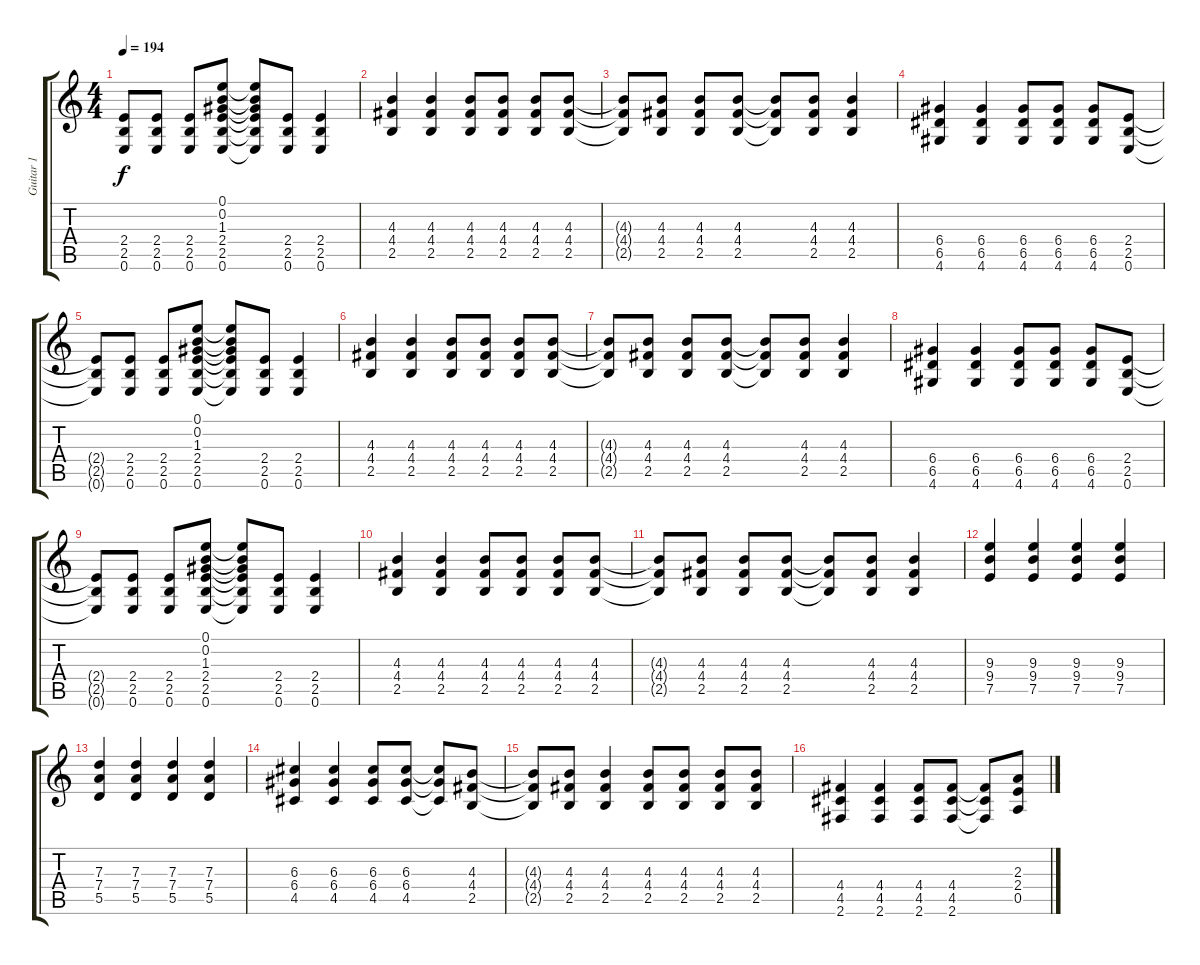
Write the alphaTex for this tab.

\track ("Guitar 1" "Guitar 1") {instrument distortionguitar}
\staff {score tabs}
\tuning (E4 B3 G3 D3 A2 E2) {hide}
\ts (4 4)
\tempo 194
\clef g2
\ks c
(2.4{t} 2.5{t} 0.6{t}).8{dy f} (2.4 2.5 0.6).8 (2.4 2.5 0.6).8 (0.1 0.2 1.3 2.4 2.5 0.6).8 (0.1{t} 0.2{t} 1.3{t} 2.4{t} 2.5{t} 0.6{t}).8 (2.4 2.5 0.6).8 (2.4 2.5 0.6).4 |
(4.3 4.4 2.5).4 (4.3 4.4 2.5).4 (4.3 4.4 2.5).8 (4.3 4.4 2.5).8 (4.3 4.4 2.5).8 (4.3 4.4 2.5).8 |
(4.3{t} 4.4{t} 2.5{t}).8 (4.3 4.4 2.5).8 (4.3 4.4 2.5).8 (4.3 4.4 2.5).8 (4.3{t} 4.4{t} 2.5{t}).8 (4.3 4.4 2.5).8 (4.3 4.4 2.5).4 |
(6.4 6.5 4.6).4 (6.4 6.5 4.6).4 (6.4 6.5 4.6).8 (6.4 6.5 4.6).8 (6.4 6.5 4.6).8 (2.4 2.5 0.6).8 |
(2.4{t} 2.5{t} 0.6{t}).8 (2.4 2.5 0.6).8 (2.4 2.5 0.6).8 (0.1 0.2 1.3 2.4 2.5 0.6).8 (0.1{t} 0.2{t} 1.3{t} 2.4{t} 2.5{t} 0.6{t}).8 (2.4 2.5 0.6).8 (2.4 2.5 0.6).4 |
(4.3 4.4 2.5).4 (4.3 4.4 2.5).4 (4.3 4.4 2.5).8 (4.3 4.4 2.5).8 (4.3 4.4 2.5).8 (4.3 4.4 2.5).8 |
(4.3{t} 4.4{t} 2.5{t}).8 (4.3 4.4 2.5).8 (4.3 4.4 2.5).8 (4.3 4.4 2.5).8 (4.3{t} 4.4{t} 2.5{t}).8 (4.3 4.4 2.5).8 (4.3 4.4 2.5).4 |
(6.4 6.5 4.6).4 (6.4 6.5 4.6).4 (6.4 6.5 4.6).8 (6.4 6.5 4.6).8 (6.4 6.5 4.6).8 (2.4 2.5 0.6).8 |
(2.4{t} 2.5{t} 0.6{t}).8 (2.4 2.5 0.6).8 (2.4 2.5 0.6).8 (0.1 0.2 1.3 2.4 2.5 0.6).8 (0.1{t} 0.2{t} 1.3{t} 2.4{t} 2.5{t} 0.6{t}).8 (2.4 2.5 0.6).8 (2.4 2.5 0.6).4 |
(4.3 4.4 2.5).4 (4.3 4.4 2.5).4 (4.3 4.4 2.5).8 (4.3 4.4 2.5).8 (4.3 4.4 2.5).8 (4.3 4.4 2.5).8 |
(4.3{t} 4.4{t} 2.5{t}).8 (4.3 4.4 2.5).8 (4.3 4.4 2.5).8 (4.3 4.4 2.5).8 (4.3{t} 4.4{t} 2.5{t}).8 (4.3 4.4 2.5).8 (4.3 4.4 2.5).4 |
(9.3 9.4 7.5).4 (9.3 9.4 7.5).4 (9.3 9.4 7.5).4 (9.3 9.4 7.5).4 |
(7.3 7.4 5.5).4 (7.3 7.4 5.5).4 (7.3 7.4 5.5).4 (7.3 7.4 5.5).4 |
(6.3 6.4 4.5).4 (6.3 6.4 4.5).4 (6.3 6.4 4.5).8 (6.3 6.4 4.5).8 (6.3{t} 6.4{t} 4.5{t}).8 (4.3 4.4 2.5).8 |
(4.3{t} 4.4{t} 2.5{t}).8 (4.3 4.4 2.5).8 (4.3 4.4 2.5).4 (4.3 4.4 2.5).8 (4.3 4.4 2.5).8 (4.3 4.4 2.5).8 (4.3 4.4 2.5).8 |
(4.4 4.5 2.6).4 (4.4 4.5 2.6).4 (4.4 4.5 2.6).8 (4.4 4.5 2.6).8 (4.4{t} 4.5{t} 2.6{t}).8 (2.3 2.4 0.5).8
